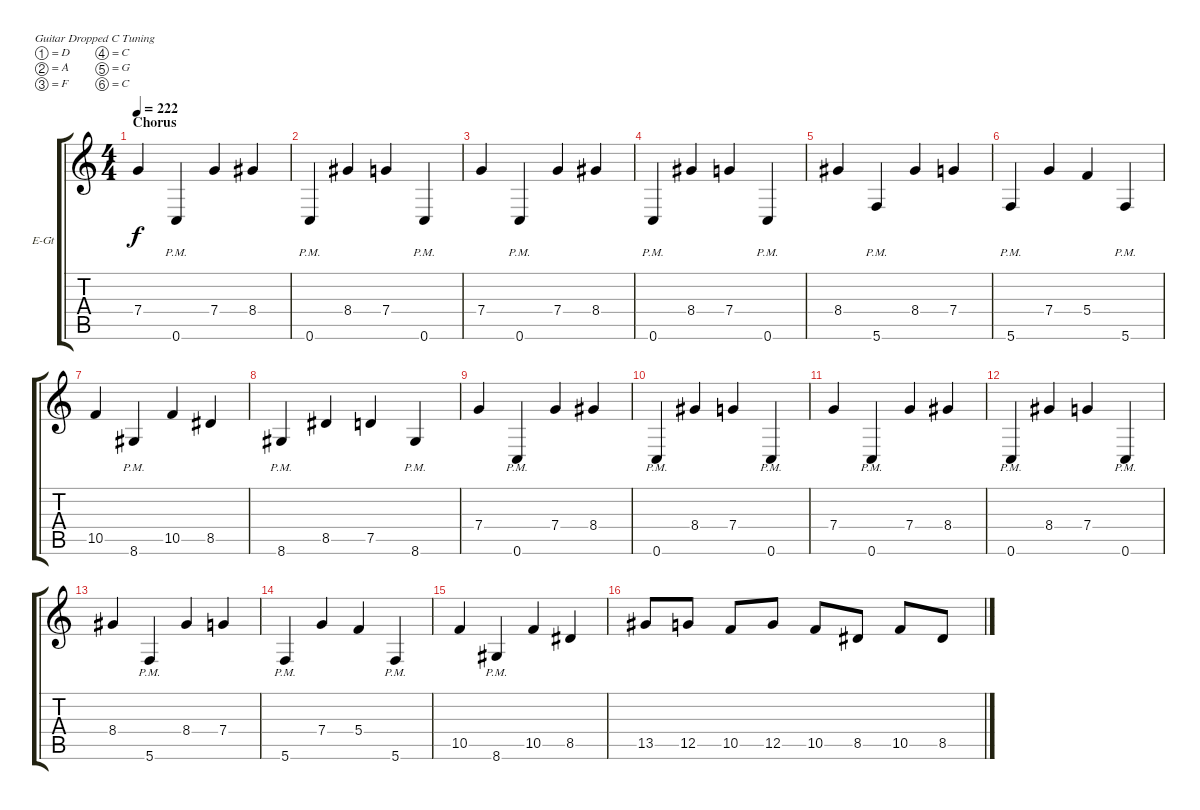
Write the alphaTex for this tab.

\defaultSystemsLayout 4
\bracketExtendMode groupsimilarinstruments
\firstSystemTrackNameOrientation horizontal
\otherSystemsTrackNameOrientation horizontal
\track ("Electric Guitar" "E-Gt") {mute instrument distortionguitar}
\staff {score tabs}
\tuning (D4 A3 F3 C3 G2 C2)
\ts (4 4)
\section ("" "Chorus")
\tempo 222
\clef g2
\ks c
7.4.4{dy f} 0.6{pm}.4 7.4.4 8.4.4 |
0.6{pm}.4 8.4.4 7.4.4 0.6{pm}.4 |
7.4.4 0.6{pm}.4 7.4.4 8.4.4 |
0.6{pm}.4 8.4.4 7.4.4 0.6{pm}.4 |
8.4.4 5.6{pm}.4 8.4.4 7.4.4 |
5.6{pm}.4 7.4.4 5.4.4 5.6{pm}.4 |
10.5.4 8.6{pm}.4 10.5.4 8.5.4 |
8.6{pm}.4 8.5.4 7.5.4 8.6{pm}.4 |
7.4.4 0.6{pm}.4 7.4.4 8.4.4 |
0.6{pm}.4 8.4.4 7.4.4 0.6{pm}.4 |
7.4.4 0.6{pm}.4 7.4.4 8.4.4 |
0.6{pm}.4 8.4.4 7.4.4 0.6{pm}.4 |
8.4.4 5.6{pm}.4 8.4.4 7.4.4 |
5.6{pm}.4 7.4.4 5.4.4 5.6{pm}.4 |
10.5.4 8.6{pm}.4 10.5.4 8.5.4 |
13.5.8 12.5.8 10.5.8 12.5.8 10.5.8 8.5.8 10.5.8 8.5.8
